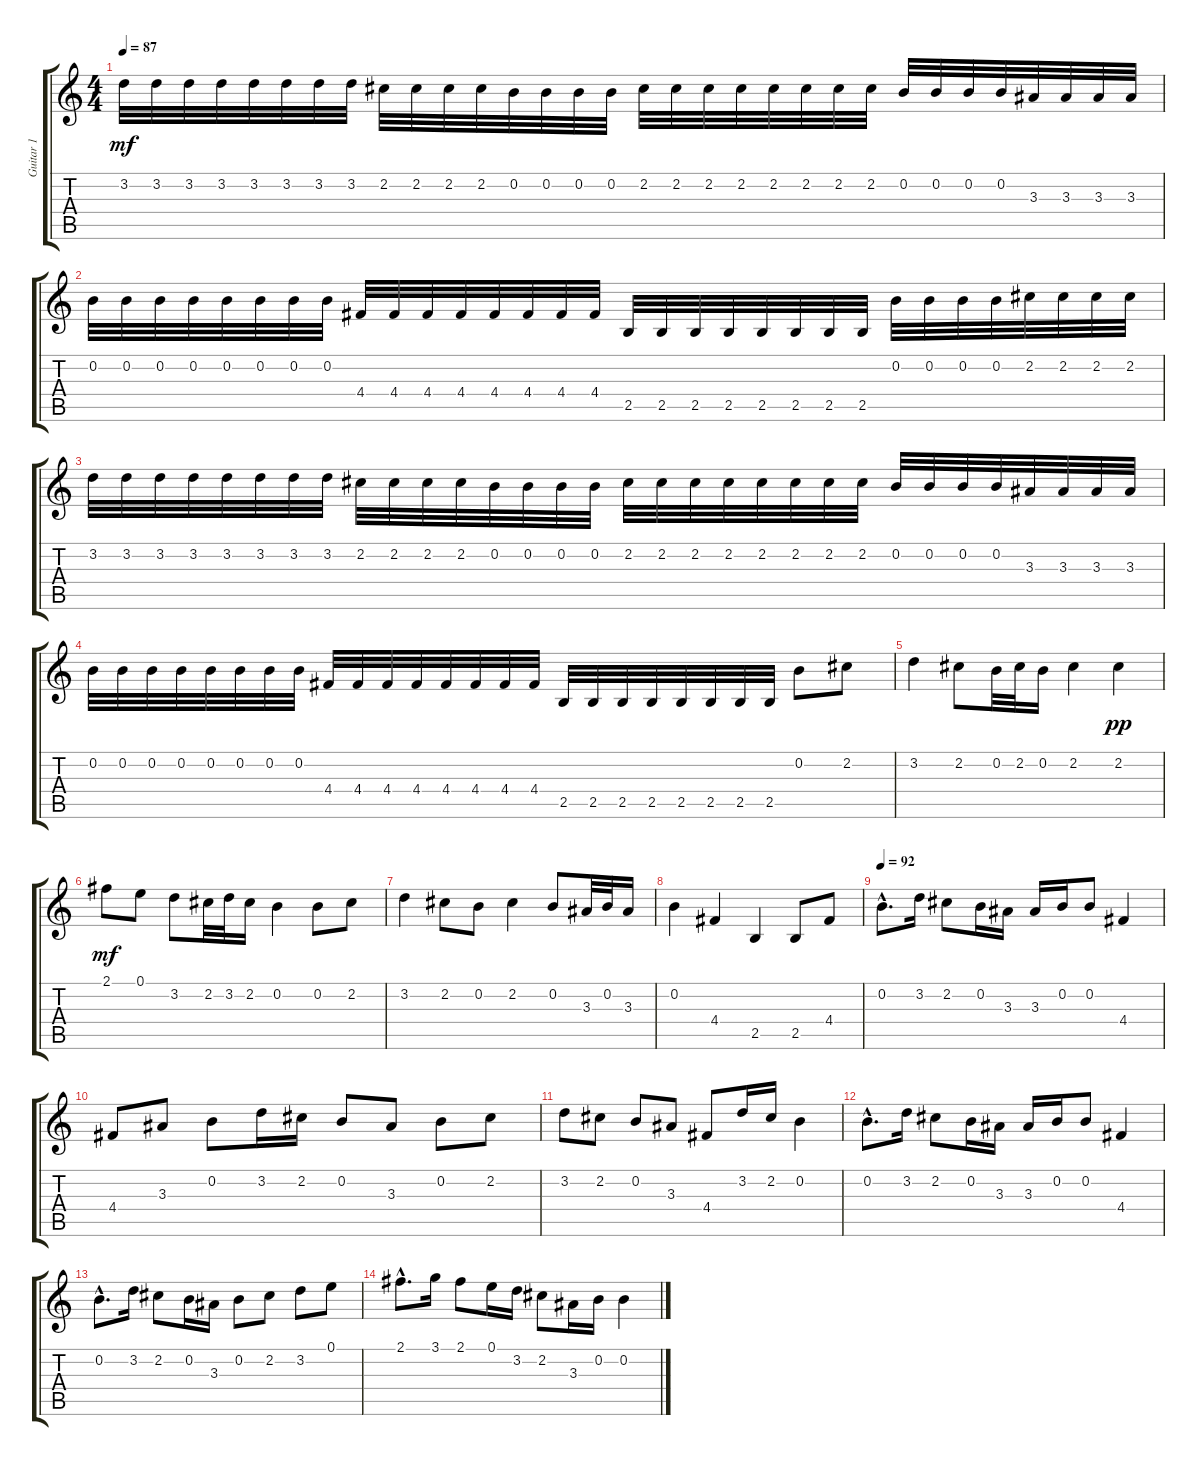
\track ("Guitar 1" "Guitar 1") {instrument distortionguitar}
\staff {score tabs}
\tuning (E4 B3 G3 D3 A2 E2) {hide}
\ts (4 4)
\tempo 87
\clef g2
\ks c
3.2.32{dy mf} 3.2.32 3.2.32 3.2.32 3.2.32 3.2.32 3.2.32 3.2.32 2.2.32 2.2.32 2.2.32 2.2.32 0.2.32 0.2.32 0.2.32 0.2.32 2.2.32 2.2.32 2.2.32 2.2.32 2.2.32 2.2.32 2.2.32 2.2.32 0.2.32 0.2.32 0.2.32 0.2.32 3.3.32 3.3.32 3.3.32 3.3.32 |
0.2.32 0.2.32 0.2.32 0.2.32 0.2.32 0.2.32 0.2.32 0.2.32 4.4.32 4.4.32 4.4.32 4.4.32 4.4.32 4.4.32 4.4.32 4.4.32 2.5.32 2.5.32 2.5.32 2.5.32 2.5.32 2.5.32 2.5.32 2.5.32 0.2.32 0.2.32 0.2.32 0.2.32 2.2.32 2.2.32 2.2.32 2.2.32 |
3.2.32 3.2.32 3.2.32 3.2.32 3.2.32 3.2.32 3.2.32 3.2.32 2.2.32 2.2.32 2.2.32 2.2.32 0.2.32 0.2.32 0.2.32 0.2.32 2.2.32 2.2.32 2.2.32 2.2.32 2.2.32 2.2.32 2.2.32 2.2.32 0.2.32 0.2.32 0.2.32 0.2.32 3.3.32 3.3.32 3.3.32 3.3.32 |
0.2.32 0.2.32 0.2.32 0.2.32 0.2.32 0.2.32 0.2.32 0.2.32 4.4.32 4.4.32 4.4.32 4.4.32 4.4.32 4.4.32 4.4.32 4.4.32 2.5.32 2.5.32 2.5.32 2.5.32 2.5.32 2.5.32 2.5.32 2.5.32 0.2.8 2.2.8 |
3.2.4 2.2.8 0.2.32 2.2.32 0.2.16 2.2.4 2.2.4{dy pp} |
2.1.8{dy mf} 0.1.8 3.2.8 2.2.32 3.2.32 2.2.16 0.2.4 0.2.8 2.2.8 |
3.2.4 2.2.8 0.2.8 2.2.4 0.2.8 3.3.32 0.2.32 3.3.16 |
0.2.4 4.4.4 2.5.4 2.5.8 4.4.8 |
\tempo 92
0.2{hac}.8{d} 3.2.16 2.2.8 0.2.16 3.3.16 3.3.16 0.2.16 0.2.8 4.4.4 |
4.4.8 3.3.8 0.2.8 3.2.16 2.2.16 0.2.8 3.3.8 0.2.8 2.2.8 |
3.2.8 2.2.8 0.2.8 3.3.8 4.4.8 3.2.16 2.2.16 0.2.4 |
0.2{hac}.8{d} 3.2.16 2.2.8 0.2.16 3.3.16 3.3.16 0.2.16 0.2.8 4.4.4 |
0.2{hac}.8{d} 3.2.16 2.2.8 0.2.16 3.3.16 0.2.8 2.2.8 3.2.8 0.1.8 |
2.1{hac}.8{d} 3.1.16 2.1.8 0.1.16 3.2.16 2.2.8 3.3.16 0.2.16 0.2.4
